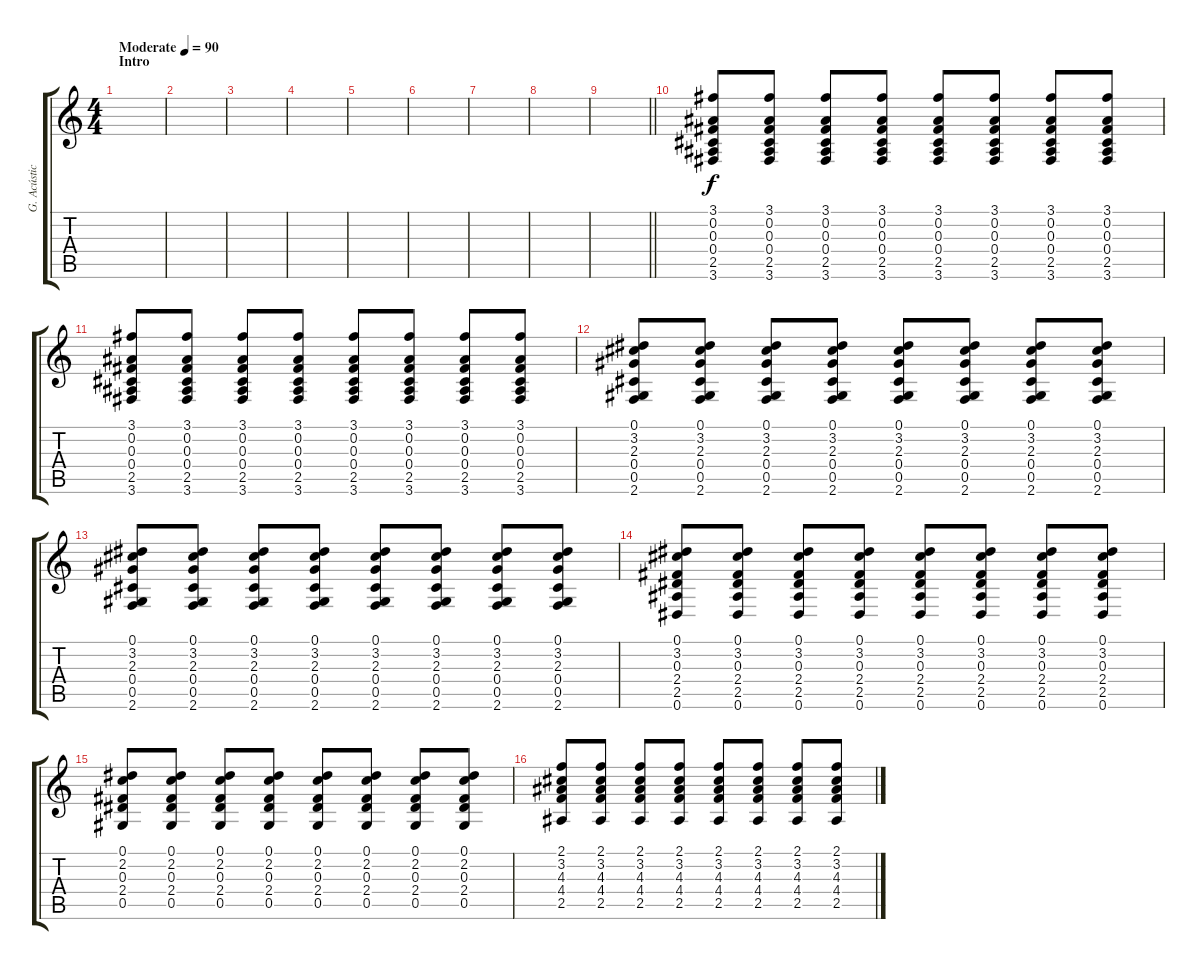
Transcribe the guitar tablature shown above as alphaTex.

\track ("G. Acústica 2" "G. Acústic") {instrument acousticguitarsteel}
\staff {score tabs}
\tuning (Eb4 Bb3 Gb3 Db3 Ab2 Eb2) {hide}
\ts (4 4)
\section ("" "Intro")
\tempo (90 "Moderate")
\clef g2
\ks c
|
|
|
|
|
|
|
|
\barLineRight lightlight
|
(3.1 0.2 0.3 0.4 2.5 3.6).8 (3.1 0.2 0.3 0.4 2.5 3.6).8 (3.1 0.2 0.3 0.4 2.5 3.6).8 (3.1 0.2 0.3 0.4 2.5 3.6).8 (3.1 0.2 0.3 0.4 2.5 3.6).8 (3.1 0.2 0.3 0.4 2.5 3.6).8 (3.1 0.2 0.3 0.4 2.5 3.6).8 (3.1 0.2 0.3 0.4 2.5 3.6).8 |
(3.1 0.2 0.3 0.4 2.5 3.6).8 (3.1 0.2 0.3 0.4 2.5 3.6).8 (3.1 0.2 0.3 0.4 2.5 3.6).8 (3.1 0.2 0.3 0.4 2.5 3.6).8 (3.1 0.2 0.3 0.4 2.5 3.6).8 (3.1 0.2 0.3 0.4 2.5 3.6).8 (3.1 0.2 0.3 0.4 2.5 3.6).8 (3.1 0.2 0.3 0.4 2.5 3.6).8 |
(0.1 3.2 2.3 0.4 0.5 2.6).8 (0.1 3.2 2.3 0.4 0.5 2.6).8 (0.1 3.2 2.3 0.4 0.5 2.6).8 (0.1 3.2 2.3 0.4 0.5 2.6).8 (0.1 3.2 2.3 0.4 0.5 2.6).8 (0.1 3.2 2.3 0.4 0.5 2.6).8 (0.1 3.2 2.3 0.4 0.5 2.6).8 (0.1 3.2 2.3 0.4 0.5 2.6).8 |
(0.1 3.2 2.3 0.4 0.5 2.6).8 (0.1 3.2 2.3 0.4 0.5 2.6).8 (0.1 3.2 2.3 0.4 0.5 2.6).8 (0.1 3.2 2.3 0.4 0.5 2.6).8 (0.1 3.2 2.3 0.4 0.5 2.6).8 (0.1 3.2 2.3 0.4 0.5 2.6).8 (0.1 3.2 2.3 0.4 0.5 2.6).8 (0.1 3.2 2.3 0.4 0.5 2.6).8 |
(0.1 3.2 0.3 2.4 2.5 0.6).8 (0.1 3.2 0.3 2.4 2.5 0.6).8 (0.1 3.2 0.3 2.4 2.5 0.6).8 (0.1 3.2 0.3 2.4 2.5 0.6).8 (0.1 3.2 0.3 2.4 2.5 0.6).8 (0.1 3.2 0.3 2.4 2.5 0.6).8 (0.1 3.2 0.3 2.4 2.5 0.6).8 (0.1 3.2 0.3 2.4 2.5 0.6).8 |
(0.1 2.2 0.3 2.4 0.5).8 (0.1 2.2 0.3 2.4 0.5).8 (0.1 2.2 0.3 2.4 0.5).8 (0.1 2.2 0.3 2.4 0.5).8 (0.1 2.2 0.3 2.4 0.5).8 (0.1 2.2 0.3 2.4 0.5).8 (0.1 2.2 0.3 2.4 0.5).8 (0.1 2.2 0.3 2.4 0.5).8 |
(2.1 3.2 4.3 4.4 2.5).8 (2.1 3.2 4.3 4.4 2.5).8 (2.1 3.2 4.3 4.4 2.5).8 (2.1 3.2 4.3 4.4 2.5).8 (2.1 3.2 4.3 4.4 2.5).8 (2.1 3.2 4.3 4.4 2.5).8 (2.1 3.2 4.3 4.4 2.5).8 (2.1 3.2 4.3 4.4 2.5).8
